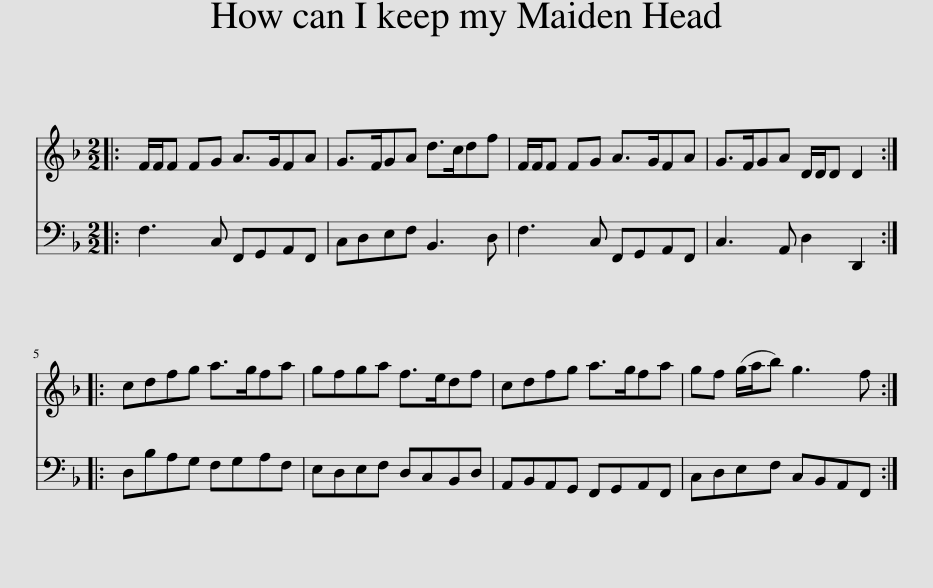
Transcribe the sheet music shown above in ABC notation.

X:1
%%score 1 2
L:1/8
M:2/2
I:linebreak $
K:F
V:1 treble
V:2 bass
V:1
|: F/F/F FG A>GFA | G>FGA d>cdf | F/F/F FG A>GFA | G>FGA D/D/D D2 ::$ cdfg a>gfa | %5
 gfga f>edf | cdfg a>gfa | gf (g/a/b) g3 f :| %8
V:2
|: F,3 C, F,,G,,A,,F,, | C,D,E,F, B,,3 D, | F,3 C, F,,G,,A,,F,, | C,3 A,, D,2 D,,2 ::$ D,B,A,G, F,G,A,F, | %5
 E,D,E,F, D,C,B,,D, | A,,B,,A,,G,, F,,G,,A,,F,, | C,D,E,F, C,B,,A,,F,, :| %8
